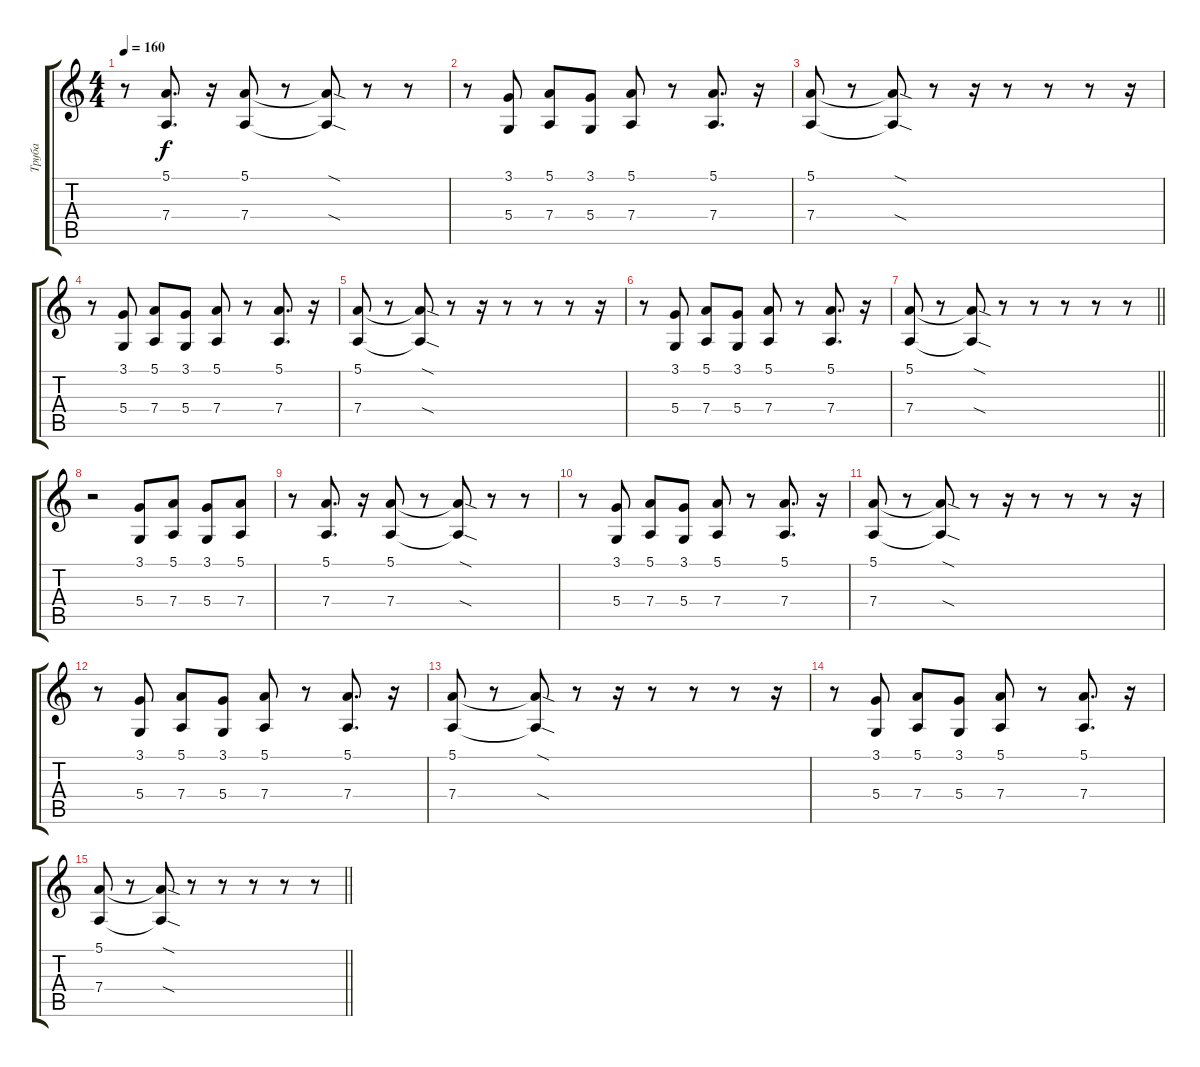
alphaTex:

\track ("Труба" "Труба") {instrument tuba}
\staff {score tabs}
\tuning (E4 B3 G3 D3 A2 E2) {hide}
\ts (4 4)
\tempo 160
\clef g2
\ks c
r.8{dy f} (5.1 7.4).8{d} r.16 (5.1 7.4).8 r.8 (5.1{sod t} 7.4{sod t}).8 r.8 r.8 |
r.8 (3.1 5.4).8 (5.1 7.4).8 (3.1 5.4).8 (5.1 7.4).8 r.8 (5.1 7.4).8{d} r.16 |
(5.1 7.4).8 r.8 (5.1{sod t} 7.4{sod t}).8 r.8 r.16 r.8 r.8 r.8 r.16 |
r.8 (3.1 5.4).8 (5.1 7.4).8 (3.1 5.4).8 (5.1 7.4).8 r.8 (5.1 7.4).8{d} r.16 |
(5.1 7.4).8 r.8 (5.1{sod t} 7.4{sod t}).8 r.8 r.16 r.8 r.8 r.8 r.16 |
r.8 (3.1 5.4).8 (5.1 7.4).8 (3.1 5.4).8 (5.1 7.4).8 r.8 (5.1 7.4).8{d} r.16 |
\barLineRight lightlight
(5.1 7.4).8 r.8 (5.1{sod t} 7.4{sod t}).8 r.8 r.8 r.8 r.8 r.8 |
r.2 (3.1 5.4).8 (5.1 7.4).8 (3.1 5.4).8 (5.1 7.4).8 |
r.8 (5.1 7.4).8{d} r.16 (5.1 7.4).8 r.8 (5.1{sod t} 7.4{sod t}).8 r.8 r.8 |
r.8 (3.1 5.4).8 (5.1 7.4).8 (3.1 5.4).8 (5.1 7.4).8 r.8 (5.1 7.4).8{d} r.16 |
(5.1 7.4).8 r.8 (5.1{sod t} 7.4{sod t}).8 r.8 r.16 r.8 r.8 r.8 r.16 |
r.8 (3.1 5.4).8 (5.1 7.4).8 (3.1 5.4).8 (5.1 7.4).8 r.8 (5.1 7.4).8{d} r.16 |
(5.1 7.4).8 r.8 (5.1{sod t} 7.4{sod t}).8 r.8 r.16 r.8 r.8 r.8 r.16 |
r.8 (3.1 5.4).8 (5.1 7.4).8 (3.1 5.4).8 (5.1 7.4).8 r.8 (5.1 7.4).8{d} r.16 |
\barLineRight lightlight
(5.1 7.4).8 r.8 (5.1{sod t} 7.4{sod t}).8 r.8 r.8 r.8 r.8 r.8
